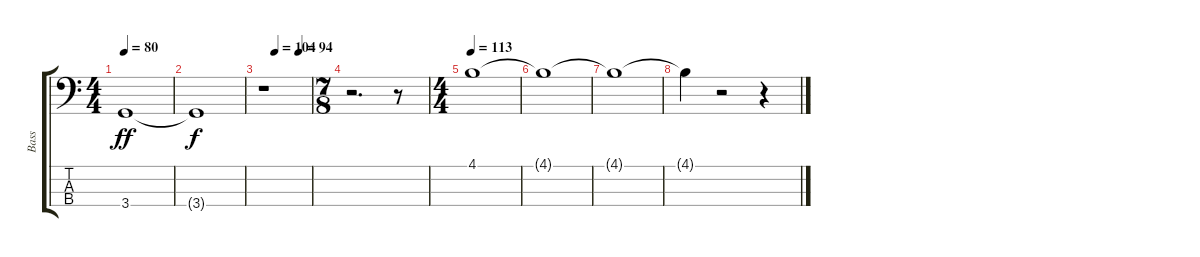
\track ("Bass" "Bass") {instrument electricbasspick}
\staff {score tabs}
\tuning (G2 D2 A1 E1) {hide}
\ts (4 4)
\tempo 80
\clef f4
\ks c
3.4.1{dy ff} |
3.4{t}.1{dy f} |
\tempo (104 0.25)
\tempo (94 0.75)
r.1 |
\ts (7 8)
r.2{d} r.8 |
\ts (4 4)
\tempo 113
4.1.1 |
4.1{t}.1 |
4.1{t}.1 |
4.1{t}.4 r.2 r.4
